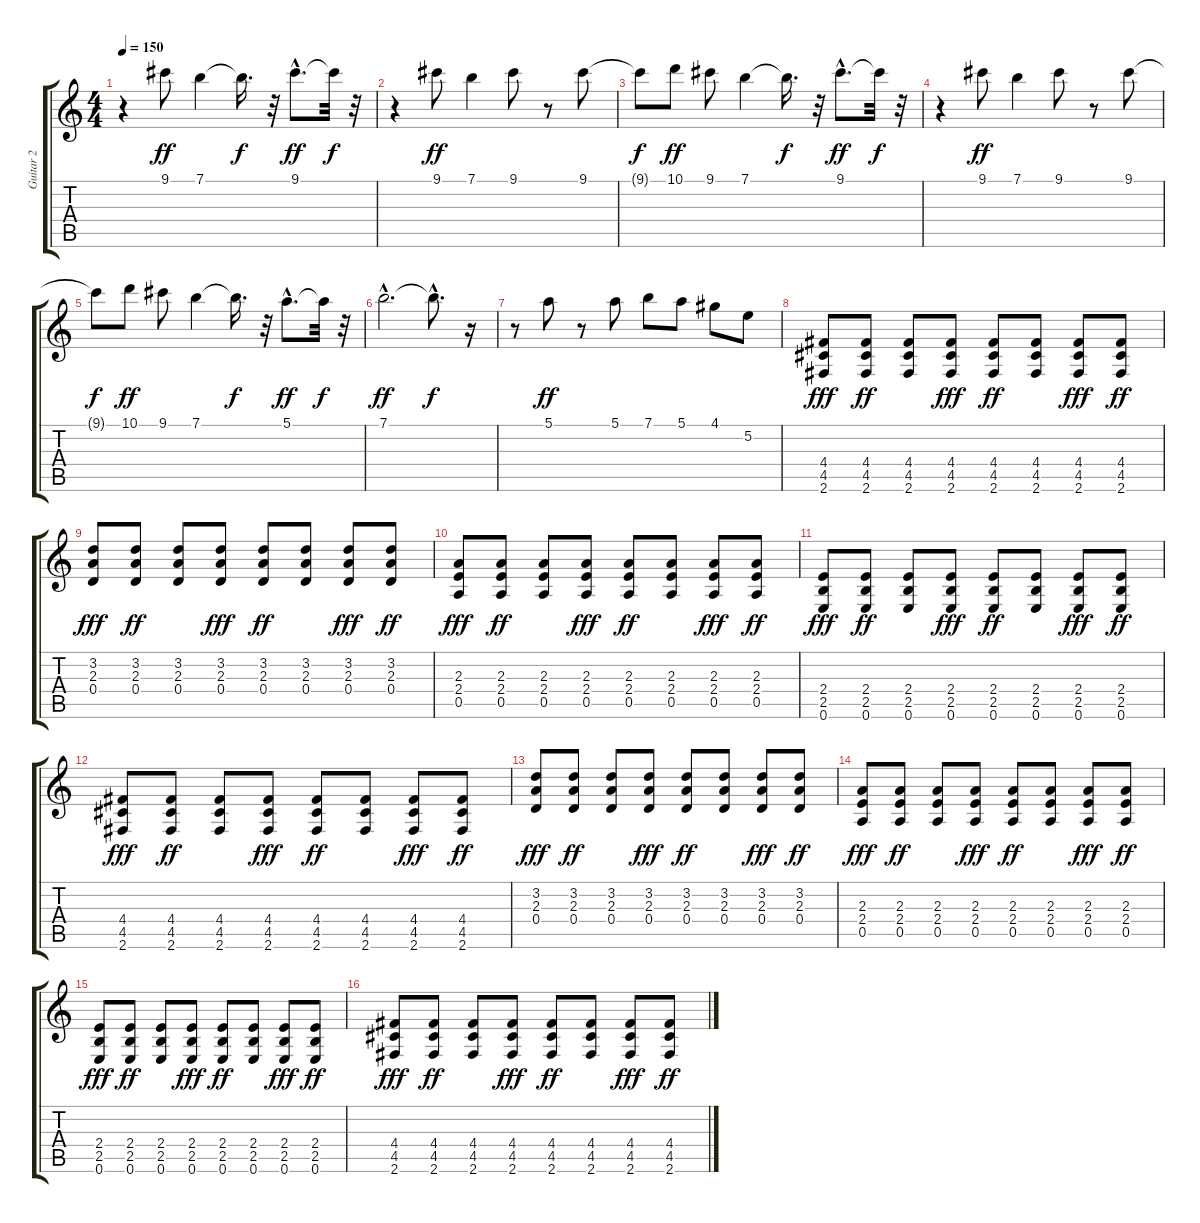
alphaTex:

\track ("Guitar 2" "Guitar 2") {instrument overdrivenguitar}
\staff {score tabs}
\tuning (E4 B3 G3 D3 A2 E2) {hide}
\ts (4 4)
\tempo 150
\clef g2
\ks c
r.4{dy f} 9.1.8{dy ff} 7.1.4 7.1{t}.16{d dy f} r.32 9.1{hac}.8{d dy ff} 9.1{t}.32{dy f} r.32 |
r.4 9.1.8{dy ff} 7.1.4 9.1.8 r.8 9.1.8 |
9.1{t}.8{dy f} 10.1.8{dy ff} 9.1.8 7.1.4 7.1{t}.16{d dy f} r.32 9.1{hac}.8{d dy ff} 9.1{t}.32{dy f} r.32 |
r.4 9.1.8{dy ff} 7.1.4 9.1.8 r.8 9.1.8 |
9.1{t}.8{dy f} 10.1.8{dy ff} 9.1.8 7.1.4 7.1{t}.16{d dy f} r.32 5.1{hac}.8{d dy ff} 5.1{t}.32{dy f} r.32 |
7.1{hac}.2{d dy ff} 7.1{hac t}.8{d dy f} r.16 |
r.8 5.1.8{dy ff} r.8 5.1.8 7.1.8 5.1.8 4.1.8 5.2.8 |
(4.4 4.5 2.6).8{dy fff instrument overdrivenguitar} (4.4 4.5 2.6).8{dy ff} (4.4 4.5 2.6).8 (4.4 4.5 2.6).8{dy fff} (4.4 4.5 2.6).8{dy ff} (4.4 4.5 2.6).8 (4.4 4.5 2.6).8{dy fff} (4.4 4.5 2.6).8{dy ff} |
(3.2 2.3 0.4).8{dy fff} (3.2 2.3 0.4).8{dy ff} (3.2 2.3 0.4).8 (3.2 2.3 0.4).8{dy fff} (3.2 2.3 0.4).8{dy ff} (3.2 2.3 0.4).8 (3.2 2.3 0.4).8{dy fff} (3.2 2.3 0.4).8{dy ff} |
(2.3 2.4 0.5).8{dy fff} (2.3 2.4 0.5).8{dy ff} (2.3 2.4 0.5).8 (2.3 2.4 0.5).8{dy fff} (2.3 2.4 0.5).8{dy ff} (2.3 2.4 0.5).8 (2.3 2.4 0.5).8{dy fff} (2.3 2.4 0.5).8{dy ff} |
(2.4 2.5 0.6).8{dy fff} (2.4 2.5 0.6).8{dy ff} (2.4 2.5 0.6).8 (2.4 2.5 0.6).8{dy fff} (2.4 2.5 0.6).8{dy ff} (2.4 2.5 0.6).8 (2.4 2.5 0.6).8{dy fff} (2.4 2.5 0.6).8{dy ff} |
(4.4 4.5 2.6).8{dy fff} (4.4 4.5 2.6).8{dy ff} (4.4 4.5 2.6).8 (4.4 4.5 2.6).8{dy fff} (4.4 4.5 2.6).8{dy ff} (4.4 4.5 2.6).8 (4.4 4.5 2.6).8{dy fff} (4.4 4.5 2.6).8{dy ff} |
(3.2 2.3 0.4).8{dy fff} (3.2 2.3 0.4).8{dy ff} (3.2 2.3 0.4).8 (3.2 2.3 0.4).8{dy fff} (3.2 2.3 0.4).8{dy ff} (3.2 2.3 0.4).8 (3.2 2.3 0.4).8{dy fff} (3.2 2.3 0.4).8{dy ff} |
(2.3 2.4 0.5).8{dy fff} (2.3 2.4 0.5).8{dy ff} (2.3 2.4 0.5).8 (2.3 2.4 0.5).8{dy fff} (2.3 2.4 0.5).8{dy ff} (2.3 2.4 0.5).8 (2.3 2.4 0.5).8{dy fff} (2.3 2.4 0.5).8{dy ff} |
(2.4 2.5 0.6).8{dy fff} (2.4 2.5 0.6).8{dy ff} (2.4 2.5 0.6).8 (2.4 2.5 0.6).8{dy fff} (2.4 2.5 0.6).8{dy ff} (2.4 2.5 0.6).8 (2.4 2.5 0.6).8{dy fff} (2.4 2.5 0.6).8{dy ff} |
(4.4 4.5 2.6).8{dy fff} (4.4 4.5 2.6).8{dy ff} (4.4 4.5 2.6).8 (4.4 4.5 2.6).8{dy fff} (4.4 4.5 2.6).8{dy ff} (4.4 4.5 2.6).8 (4.4 4.5 2.6).8{dy fff} (4.4 4.5 2.6).8{dy ff}
